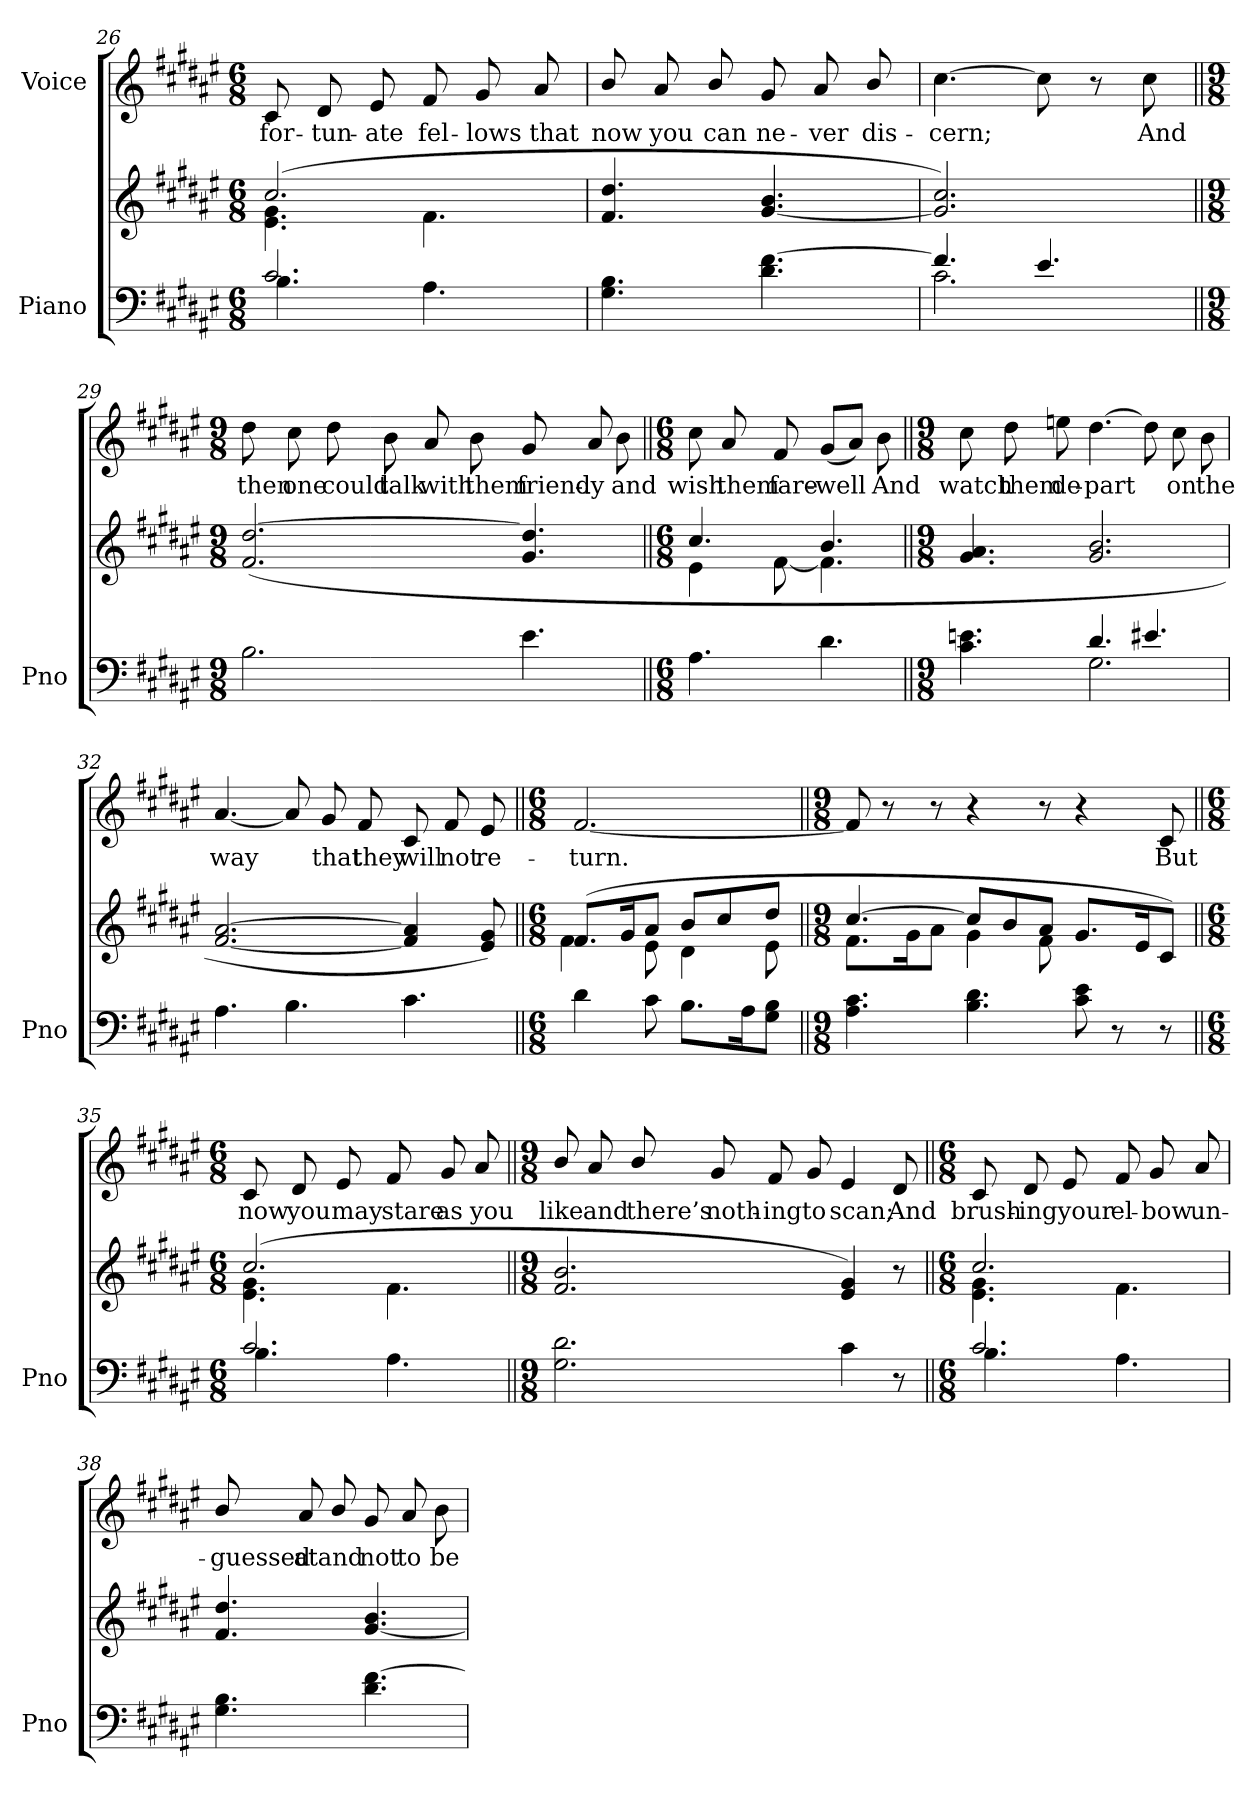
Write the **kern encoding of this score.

**kern	**kern	**kern	**text
*part2	*part2	*part1	*part1
*staff3	*staff2	*staff1	*staff1
*I"Piano	*	*I"Voice	*
*I'Pno	*	*	*
*clefF4	*clefG2	*clefG2	*
*k[f#c#g#d#a#e#]	*k[f#c#g#d#a#e#]	*k[f#c#g#d#a#e#]	*
*M6/8	*M6/8	*M6/8	*
=26	=26	=26	=26
*^	*^	*	*
2.c#/	4.B\	(2.cc#/	4.e#\ 4.g#\	8c#/	for-
.	.	.	.	8d#/	-tun-
.	.	.	.	8e#/	-ate
.	4.A#\	.	4.f#\	8f#/	fel-
.	.	.	.	8g#/	-lows
.	.	.	.	8a#/	that
*v	*v	*	*	*	*
*	*v	*v	*	*
=27	=27	=27	=27
4.G#\ 4.B\	4.f#/ 4.dd#/	8b/	now
.	.	8a#/	you
.	.	8b/	can
4.d#\ [>4.f#\	[4.g#/ 4.b/	8g#/	ne-
.	.	8a#/	-ver
.	.	8b/	dis-
=28	=28	=28	=28
*^	*	*	*
4.f#/]	2.c#\	2.g#/] 2.cc#/)	[4.cc#\	-cern;
4.e#/	.	.	8cc#\]	.
.	.	.	8r	.
.	.	.	8cc#\	And
*v	*v	*	*	*
=29||	=29||	=29||	=29||
*M9/8	*M9/8	*M9/8	*
2.B\	(2.f#/ [2.dd#/	8dd#\	then
.	.	8cc#\	one
.	.	8dd#\	could
.	.	8b\	talk
.	.	8a#/	with
.	.	8b\	them
4.e#\	4.g#/ 4.dd#/]	8g#/	friend-
.	.	8a#/	-ly
.	.	8b\	and
=30||	=30||	=30||	=30||
*M6/8	*M6/8	*M6/8	*
*	*^	*	*
4.A#\	4.cc#/	4e#\	8cc#\	wish
.	.	.	8a#/	them
.	.	[8f#\	8f#/	fare-
4.d#\	4.b/	4.f#\]	(8g#/L	-well
.	.	.	8a#/J)	.
.	.	.	8b\	And
*	*v	*v	*	*
=31||	=31||	=31||	=31||
*M9/8	*M9/8	*M9/8	*
*^	*	*	*
4.c#\ 4.en\	4.ryy	4.g#/ 4.a#/	8cc#\	watch
.	.	.	8dd#\	them
.	.	.	8een\	de-
4.d#/	2.G#\	2.g#/ 2.b/	[4.dd#\	-part
4.e#X/	.	.	8dd#\]	.
.	.	.	8cc#\	on
.	.	.	8b\	the
*v	*v	*	*	*
=32	=32	=32	=32
4.A#\	[2.f#/ [2.a#/	[4.a#/	way
4.B\	.	8a#/]	.
.	.	8g#/	that
.	.	8f#/	they
4.c#\	4f#/] 4a#/]	8c#/	will
.	.	8f#/	not
.	8e#/ 8g#/)	8e#/	re-
=33||	=33||	=33||	=33||
*M6/8	*M6/8	*M6/8	*
*	*^	*	*
4d#\	(8.f#/L	4f#\	[2.f#/	-turn.
.	16g#/K	.	.	.
8c#\	8a#/J	8e#\	.	.
8.B\L	8b/L	4d#\	.	.
.	8cc#/	.	.	.
16A#\K	.	.	.	.
8G#\ 8B\J	8dd#/J	8e#\	.	.
=34||	=34||	=34||	=34||	=34||
*M9/8	*M9/8	*	*M9/8	*
4.A#\ 4.c#\	[4.cc#/	8.f#\L	8f#/]	.
.	.	.	8r	.
.	.	16g#\K	.	.
.	.	8a#\J	8r	.
4.B\ 4.d#\	8cc#/L]	4g#\	4r	.
.	8b/	.	.	.
.	8a#/J	8f#\	8r	.
8c#\ 8e#\	8.g#/L	4.ryy	4r	.
8r	.	.	.	.
.	16e#/K	.	.	.
8r	8c#/J)	.	8c#/	But
=35||	=35||	=35||	=35||	=35||
*M6/8	*M6/8	*	*M6/8	*
*^	*	*	*	*
2.c#/	4.B\	(2.cc#/	4.e#\ 4.g#\	8c#/	now
.	.	.	.	8d#/	you
.	.	.	.	8e#/	may
.	4.A#\	.	4.f#\	8f#/	stare
.	.	.	.	8g#/	as
.	.	.	.	8a#/	you
*v	*v	*	*	*	*
*	*v	*v	*	*
=36||	=36||	=36||	=36||
*M9/8	*M9/8	*M9/8	*
2.G#\ 2.d#\	2.f#/ 2.b/	8b/	like
.	.	8a#/	and
.	.	8b/	there’s
.	.	8g#/	noth-
.	.	8f#/	-ing
.	.	8g#/	to
4c#\	4e#/ 4g#/)	4e#/	scan;
8r	8r	8d#/	And
=37||	=37||	=37||	=37||
*M6/8	*M6/8	*M6/8	*
*^	*^	*	*
2.c#/	4.B\	2.cc#/	4.e#\ 4.g#\	8c#/	brush-
.	.	.	.	8d#/	-ing
.	.	.	.	8e#/	your
.	4.A#\	.	4.f#\	8f#/	el-
.	.	.	.	8g#/	-bow
.	.	.	.	8a#/	un-
*v	*v	*	*	*	*
*	*v	*v	*	*
=38	=38	=38	=38
4.G#\ 4.B\	4.f#/ 4.dd#/	8b/	-guessed
.	.	8a#/	at
.	.	8b/	and
4.d#\ [>4.f#\	[4.g#/ 4.b/	8g#/	not
.	.	8a#/	to
.	.	8b\	be
=	=	=	=
*-	*-	*-	*-
